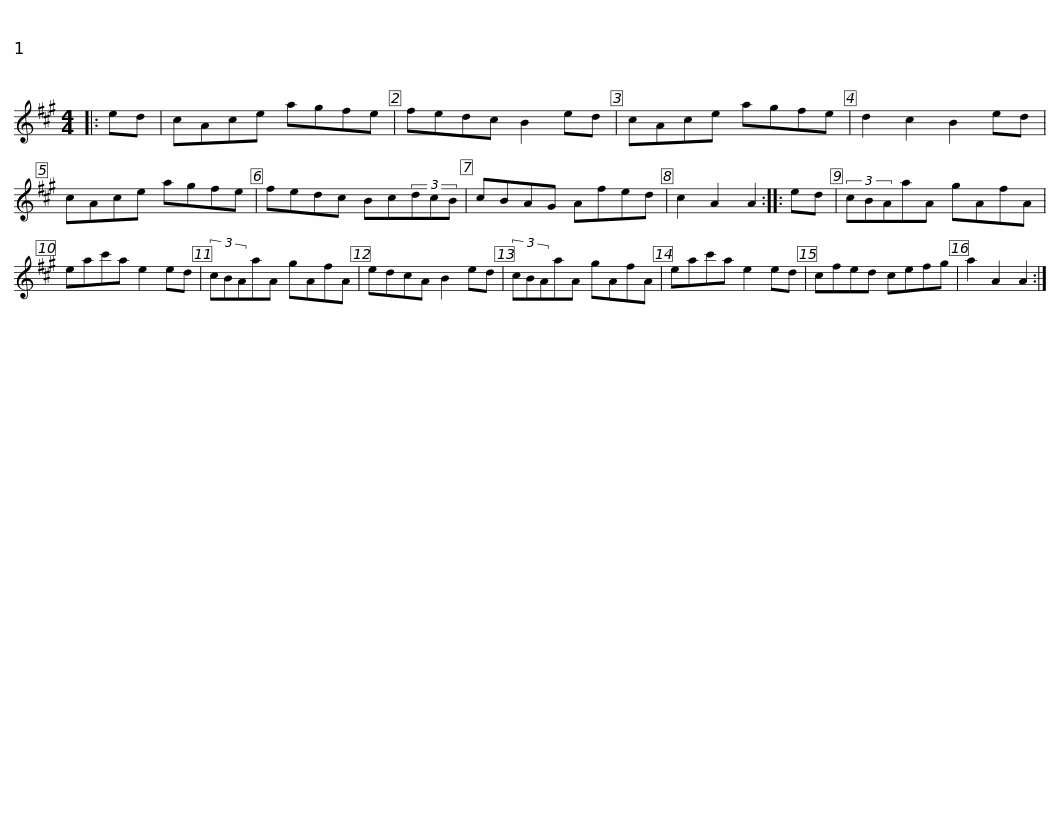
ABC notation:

X:1
L:1/8
M:4/4
I:linebreak $
K:A
V:1 treble
V:1
|: ed | cAce agfe | fedc B2 ed | cAce agfe | d2 c2 B2 ed | %5
 cAce agfe |$ fedc Bc(3dcB | cBAG Afed | c2 A2 A2 :: ed | %10
 (3cBAaA gAfA | eac'a e2 ed |$ (3cBAaA gAfA | edcA B2 ed | (3cBAaA gAfA | %15
 eac'a e2 ed | cfed cefg | a2 A2 A2 :| %18
